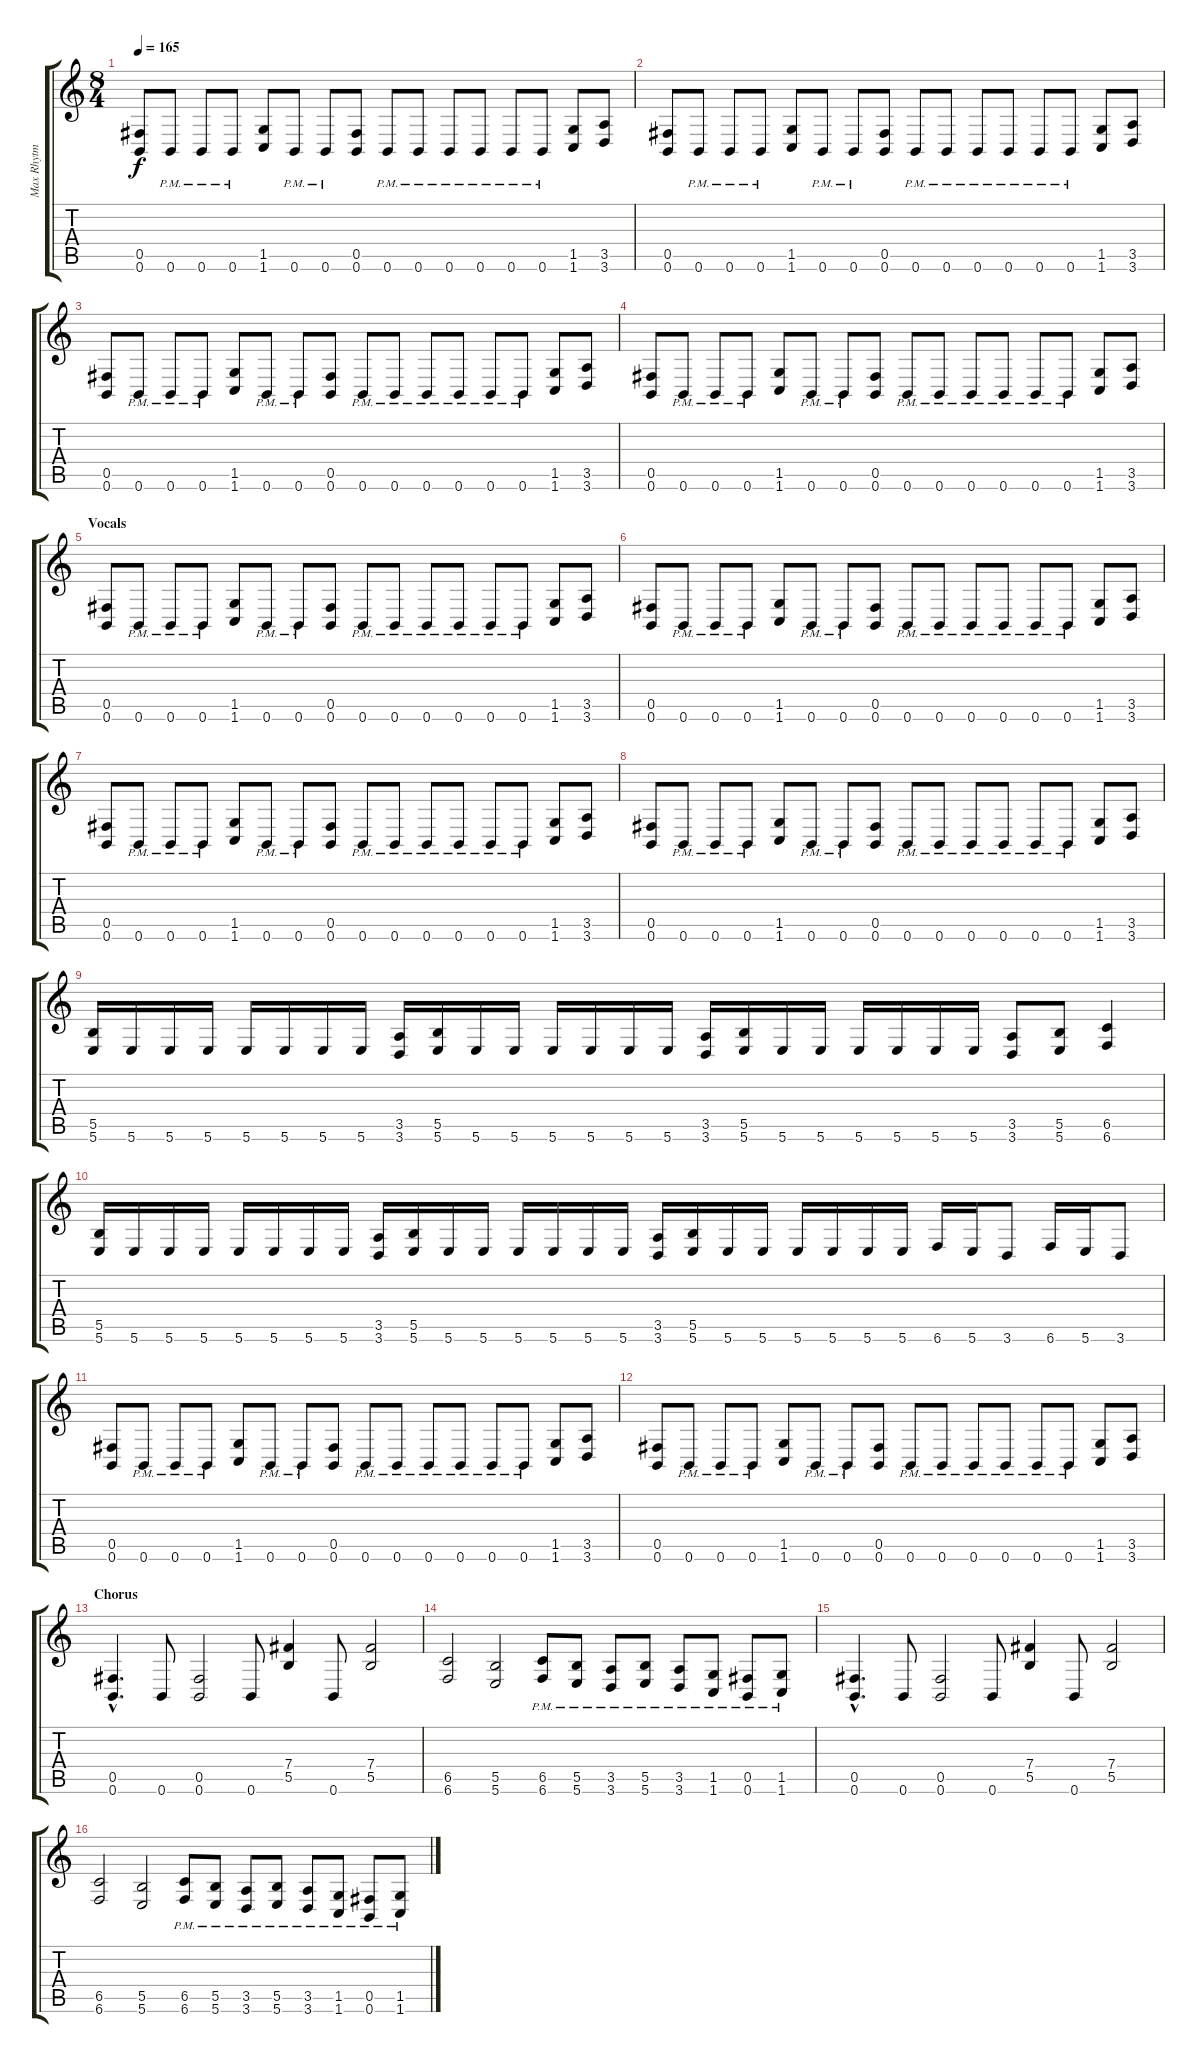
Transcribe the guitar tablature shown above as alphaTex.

\track ("Max Rhytm" "Max Rhytm") {instrument distortionguitar}
\staff {score tabs}
\tuning (Db4 Ab3 E3 B2 Gb2 B1) {hide}
\ts (8 4)
\tempo 165
\clef g2
\ks c
(0.5 0.6).8{dy f instrument distortionguitar} 0.6{pm}.8 0.6{pm}.8 0.6{pm}.8 (1.5 1.6).8 0.6{pm}.8 0.6{pm}.8 (0.5 0.6).8 0.6{pm}.8 0.6{pm}.8 0.6{pm}.8 0.6{pm}.8 0.6{pm}.8 0.6{pm}.8 (1.5 1.6).8 (3.5 3.6).8 |
(0.5 0.6).8 0.6{pm}.8 0.6{pm}.8 0.6{pm}.8 (1.5 1.6).8 0.6{pm}.8 0.6{pm}.8 (0.5 0.6).8 0.6{pm}.8 0.6{pm}.8 0.6{pm}.8 0.6{pm}.8 0.6{pm}.8 0.6{pm}.8 (1.5 1.6).8 (3.5 3.6).8 |
(0.5 0.6).8 0.6{pm}.8 0.6{pm}.8 0.6{pm}.8 (1.5 1.6).8 0.6{pm}.8 0.6{pm}.8 (0.5 0.6).8 0.6{pm}.8 0.6{pm}.8 0.6{pm}.8 0.6{pm}.8 0.6{pm}.8 0.6{pm}.8 (1.5 1.6).8 (3.5 3.6).8 |
(0.5 0.6).8 0.6{pm}.8 0.6{pm}.8 0.6{pm}.8 (1.5 1.6).8 0.6{pm}.8 0.6{pm}.8 (0.5 0.6).8 0.6{pm}.8 0.6{pm}.8 0.6{pm}.8 0.6{pm}.8 0.6{pm}.8 0.6{pm}.8 (1.5 1.6).8 (3.5 3.6).8 |
\section ("" "Vocals")
(0.5 0.6).8 0.6{pm}.8 0.6{pm}.8 0.6{pm}.8 (1.5 1.6).8 0.6{pm}.8 0.6{pm}.8 (0.5 0.6).8 0.6{pm}.8 0.6{pm}.8 0.6{pm}.8 0.6{pm}.8 0.6{pm}.8 0.6{pm}.8 (1.5 1.6).8 (3.5 3.6).8 |
(0.5 0.6).8 0.6{pm}.8 0.6{pm}.8 0.6{pm}.8 (1.5 1.6).8 0.6{pm}.8 0.6{pm}.8 (0.5 0.6).8 0.6{pm}.8 0.6{pm}.8 0.6{pm}.8 0.6{pm}.8 0.6{pm}.8 0.6{pm}.8 (1.5 1.6).8 (3.5 3.6).8 |
(0.5 0.6).8 0.6{pm}.8 0.6{pm}.8 0.6{pm}.8 (1.5 1.6).8 0.6{pm}.8 0.6{pm}.8 (0.5 0.6).8 0.6{pm}.8 0.6{pm}.8 0.6{pm}.8 0.6{pm}.8 0.6{pm}.8 0.6{pm}.8 (1.5 1.6).8 (3.5 3.6).8 |
(0.5 0.6).8 0.6{pm}.8 0.6{pm}.8 0.6{pm}.8 (1.5 1.6).8 0.6{pm}.8 0.6{pm}.8 (0.5 0.6).8 0.6{pm}.8 0.6{pm}.8 0.6{pm}.8 0.6{pm}.8 0.6{pm}.8 0.6{pm}.8 (1.5 1.6).8 (3.5 3.6).8 |
(5.5 5.6).16 5.6.16 5.6.16 5.6.16 5.6.16 5.6.16 5.6.16 5.6.16 (3.5 3.6).16 (5.5 5.6).16 5.6.16 5.6.16 5.6.16 5.6.16 5.6.16 5.6.16 (3.5 3.6).16 (5.5 5.6).16 5.6.16 5.6.16 5.6.16 5.6.16 5.6.16 5.6.16 (3.5 3.6).8 (5.5 5.6).8 (6.5 6.6).4 |
(5.5 5.6).16 5.6.16 5.6.16 5.6.16 5.6.16 5.6.16 5.6.16 5.6.16 (3.5 3.6).16 (5.5 5.6).16 5.6.16 5.6.16 5.6.16 5.6.16 5.6.16 5.6.16 (3.5 3.6).16 (5.5 5.6).16 5.6.16 5.6.16 5.6.16 5.6.16 5.6.16 5.6.16 6.6.16 5.6.16 3.6.8 6.6.16 5.6.16 3.6.8 |
(0.5 0.6).8 0.6{pm}.8 0.6{pm}.8 0.6{pm}.8 (1.5 1.6).8 0.6{pm}.8 0.6{pm}.8 (0.5 0.6).8 0.6{pm}.8 0.6{pm}.8 0.6{pm}.8 0.6{pm}.8 0.6{pm}.8 0.6{pm}.8 (1.5 1.6).8 (3.5 3.6).8 |
(0.5 0.6).8 0.6{pm}.8 0.6{pm}.8 0.6{pm}.8 (1.5 1.6).8 0.6{pm}.8 0.6{pm}.8 (0.5 0.6).8 0.6{pm}.8 0.6{pm}.8 0.6{pm}.8 0.6{pm}.8 0.6{pm}.8 0.6{pm}.8 (1.5 1.6).8 (3.5 3.6).8 |
\section ("" "Chorus")
(0.5{hac} 0.6{hac}).4{d} 0.6.8 (0.5 0.6).2 0.6.8 (7.4 5.5).4 0.6.8 (7.4 5.5).2 |
(6.5 6.6).2 (5.5 5.6).2 (6.5{pm} 6.6{pm}).8 (5.5{pm} 5.6{pm}).8 (3.5{pm} 3.6{pm}).8 (5.5{pm} 5.6{pm}).8 (3.5{pm} 3.6{pm}).8 (1.5{pm} 1.6{pm}).8 (0.5{pm} 0.6{pm}).8 (1.5{pm} 1.6{pm}).8 |
(0.5{hac} 0.6{hac}).4{d} 0.6.8 (0.5 0.6).2 0.6.8 (7.4 5.5).4 0.6.8 (7.4 5.5).2 |
(6.5 6.6).2 (5.5 5.6).2 (6.5{pm} 6.6{pm}).8 (5.5{pm} 5.6{pm}).8 (3.5{pm} 3.6{pm}).8 (5.5{pm} 5.6{pm}).8 (3.5{pm} 3.6{pm}).8 (1.5{pm} 1.6{pm}).8 (0.5{pm} 0.6{pm}).8 (1.5{pm} 1.6{pm}).8
